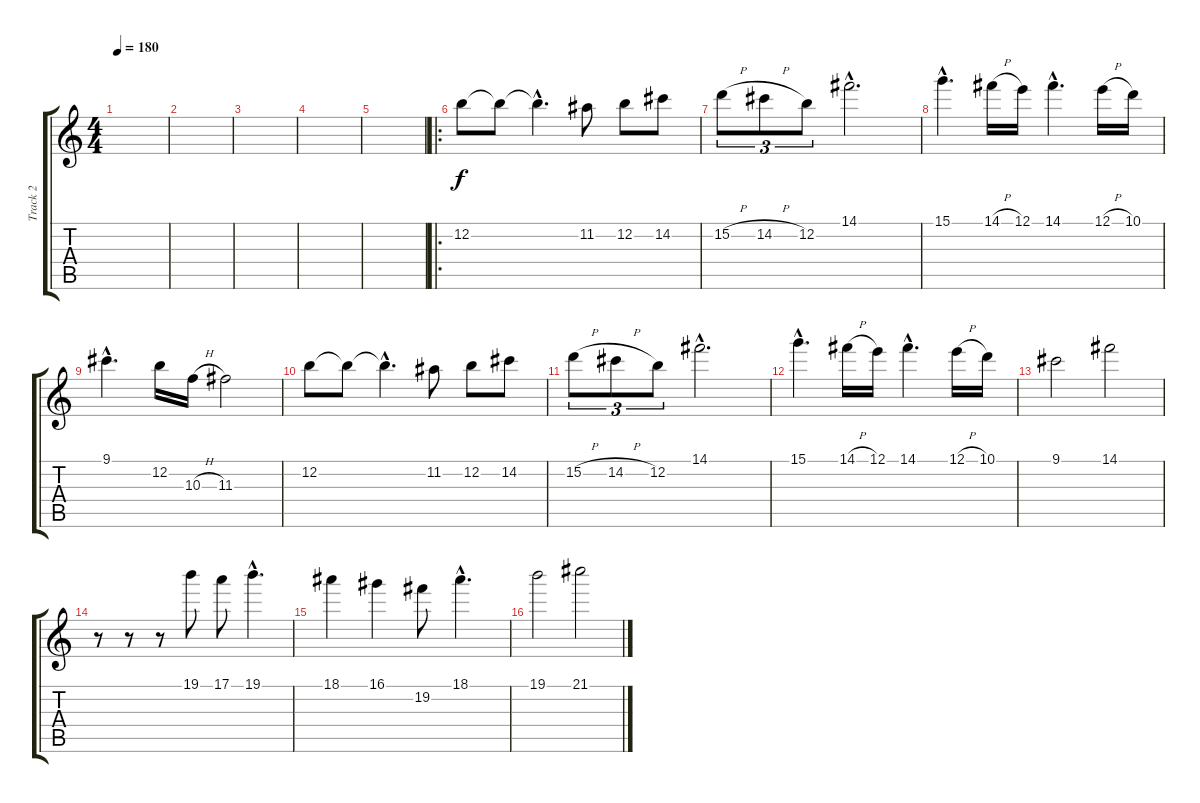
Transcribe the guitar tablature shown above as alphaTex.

\track ("Track 2" "Track 2") {instrument overdrivenguitar}
\staff {score tabs}
\tuning (E4 B3 G3 D3 A2 E2) {hide}
\ts (4 4)
\tempo 180
\clef g2
\ks c
|
|
|
|
|
\ro
12.2.8 12.2{t}.8 12.2{hac t}.4{d} 11.2.8 12.2.8 14.2.8 |
15.2{h}.8{tu (3 2)} 14.2{h}.8{tu (3 2)} 12.2.8{tu (3 2)} 14.1{hac}.2{d} |
15.1{hac}.4{d} 14.1{h}.16 12.1.16 14.1{hac}.4{d} 12.1{h}.16 10.1.16 |
9.1{hac}.4{d} 12.2.16 10.3{h}.16 11.3.2 |
12.2.8 12.2{t}.8 12.2{hac t}.4{d} 11.2.8 12.2.8 14.2.8 |
15.2{h}.8{tu (3 2)} 14.2{h}.8{tu (3 2)} 12.2.8{tu (3 2)} 14.1{hac}.2{d} |
15.1{hac}.4{d} 14.1{h}.16 12.1.16 14.1{hac}.4{d} 12.1{h}.16 10.1.16 |
9.1.2 14.1.2 |
r.8 r.8 r.8 19.1.8 17.1.8 19.1{hac}.4{d} |
18.1.4 16.1.4 19.2.8 18.1{hac}.4{d} |
19.1.2 21.1.2
